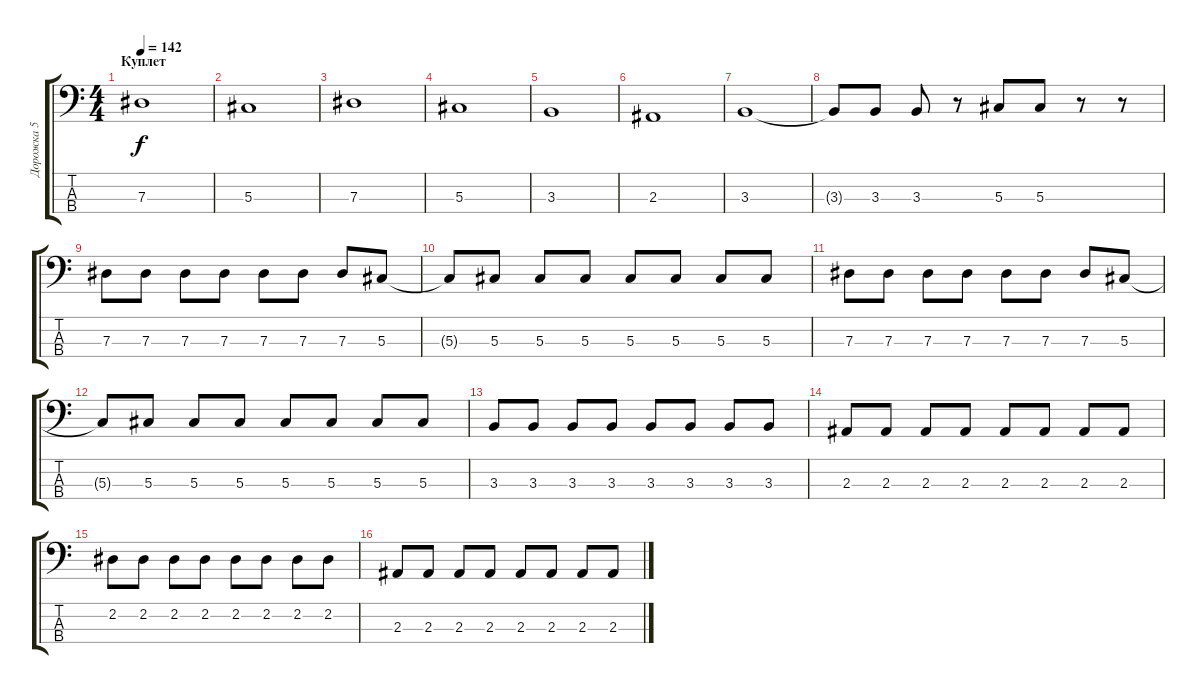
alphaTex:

\track ("Дорожка 5" "Дорожка 5") {instrument electricbasspick}
\staff {score tabs}
\tuning (Gb2 Db2 Ab1 Eb1) {hide}
\ts (4 4)
\section ("" "Куплет")
\tempo 142
\clef f4
\ks c
7.3.1{dy f} |
5.3.1 |
7.3.1 |
5.3.1 |
3.3.1 |
2.3.1 |
3.3.1 |
3.3{t}.8 3.3.8 3.3.8 r.8 5.3.8 5.3.8 r.8 r.8 |
7.3.8 7.3.8 7.3.8 7.3.8 7.3.8 7.3.8 7.3.8 5.3.8 |
5.3{t}.8 5.3.8 5.3.8 5.3.8 5.3.8 5.3.8 5.3.8 5.3.8 |
7.3.8 7.3.8 7.3.8 7.3.8 7.3.8 7.3.8 7.3.8 5.3.8 |
5.3{t}.8 5.3.8 5.3.8 5.3.8 5.3.8 5.3.8 5.3.8 5.3.8 |
3.3.8 3.3.8 3.3.8 3.3.8 3.3.8 3.3.8 3.3.8 3.3.8 |
2.3.8 2.3.8 2.3.8 2.3.8 2.3.8 2.3.8 2.3.8 2.3.8 |
2.2.8 2.2.8 2.2.8 2.2.8 2.2.8 2.2.8 2.2.8 2.2.8 |
2.3.8 2.3.8 2.3.8 2.3.8 2.3.8 2.3.8 2.3.8 2.3.8
